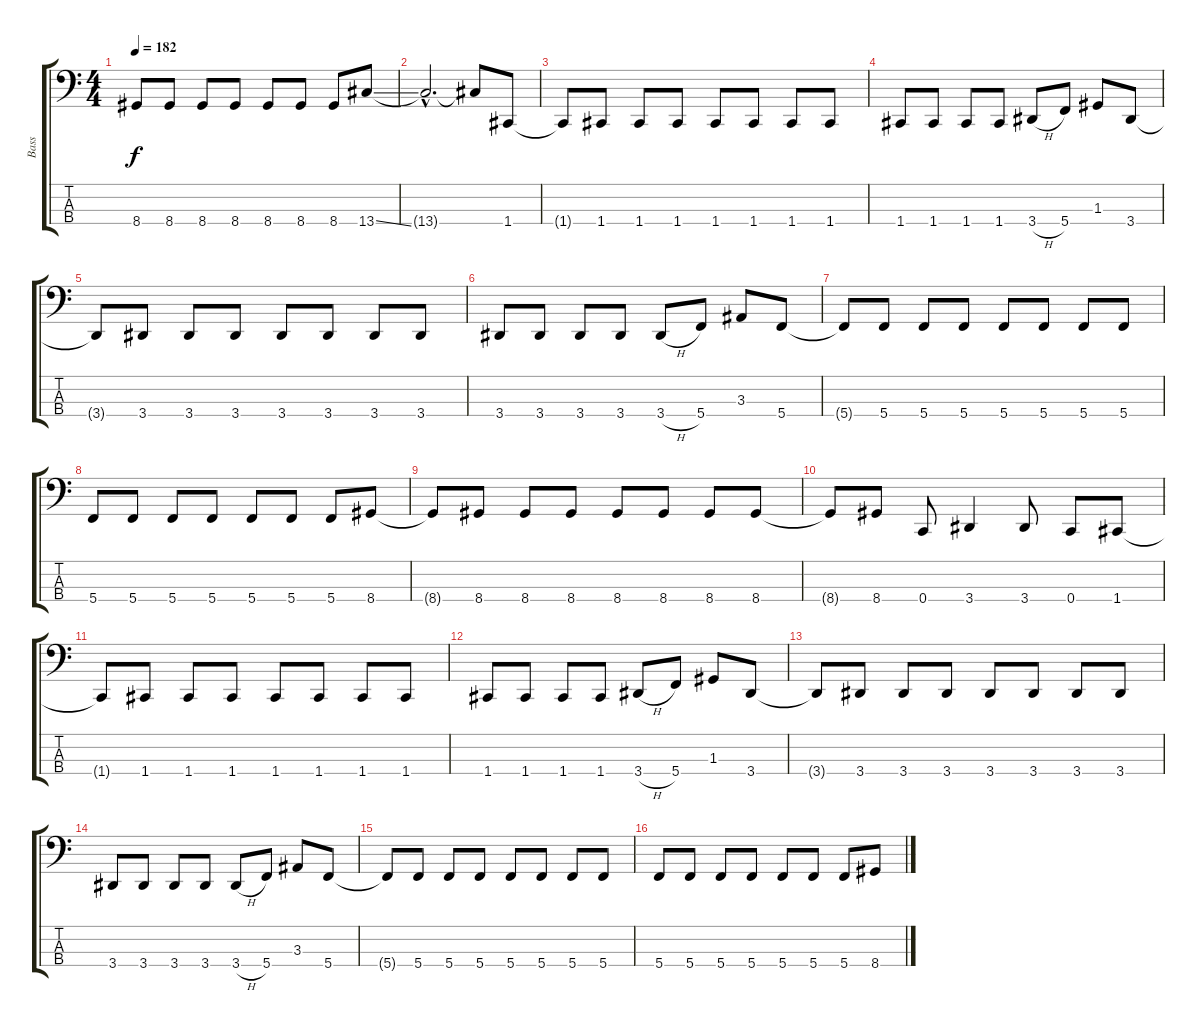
\track ("Bass" "Bass") {instrument electricbasspick}
\staff {score tabs}
\tuning (F2 C2 G1 C1) {hide}
\ts (4 4)
\tempo 182
\clef f4
\ks c
8.4{t}.8{dy f} 8.4.8 8.4.8 8.4.8 8.4.8 8.4.8 8.4.8 13.4{ss}.8 |
13.4{hac t}.2{d} 13.4{t}.8 1.4.8 |
1.4{t}.8 1.4.8 1.4.8 1.4.8 1.4.8 1.4.8 1.4.8 1.4.8 |
1.4.8 1.4.8 1.4.8 1.4.8 3.4{h}.8 5.4.8 1.3.8 3.4.8 |
3.4{t}.8 3.4.8 3.4.8 3.4.8 3.4.8 3.4.8 3.4.8 3.4.8 |
3.4.8 3.4.8 3.4.8 3.4.8 3.4{h}.8 5.4.8 3.3.8 5.4.8 |
5.4{t}.8 5.4.8 5.4.8 5.4.8 5.4.8 5.4.8 5.4.8 5.4.8 |
5.4.8 5.4.8 5.4.8 5.4.8 5.4.8 5.4.8 5.4.8 8.4.8 |
8.4{t}.8 8.4.8 8.4.8 8.4.8 8.4.8 8.4.8 8.4.8 8.4.8 |
8.4{t}.8 8.4.8 0.4.8 3.4.4 3.4.8 0.4.8 1.4.8 |
1.4{t}.8 1.4.8 1.4.8 1.4.8 1.4.8 1.4.8 1.4.8 1.4.8 |
1.4.8 1.4.8 1.4.8 1.4.8 3.4{h}.8 5.4.8 1.3.8 3.4.8 |
3.4{t}.8 3.4.8 3.4.8 3.4.8 3.4.8 3.4.8 3.4.8 3.4.8 |
3.4.8 3.4.8 3.4.8 3.4.8 3.4{h}.8 5.4.8 3.3.8 5.4.8 |
5.4{t}.8 5.4.8 5.4.8 5.4.8 5.4.8 5.4.8 5.4.8 5.4.8 |
5.4.8 5.4.8 5.4.8 5.4.8 5.4.8 5.4.8 5.4.8 8.4.8
